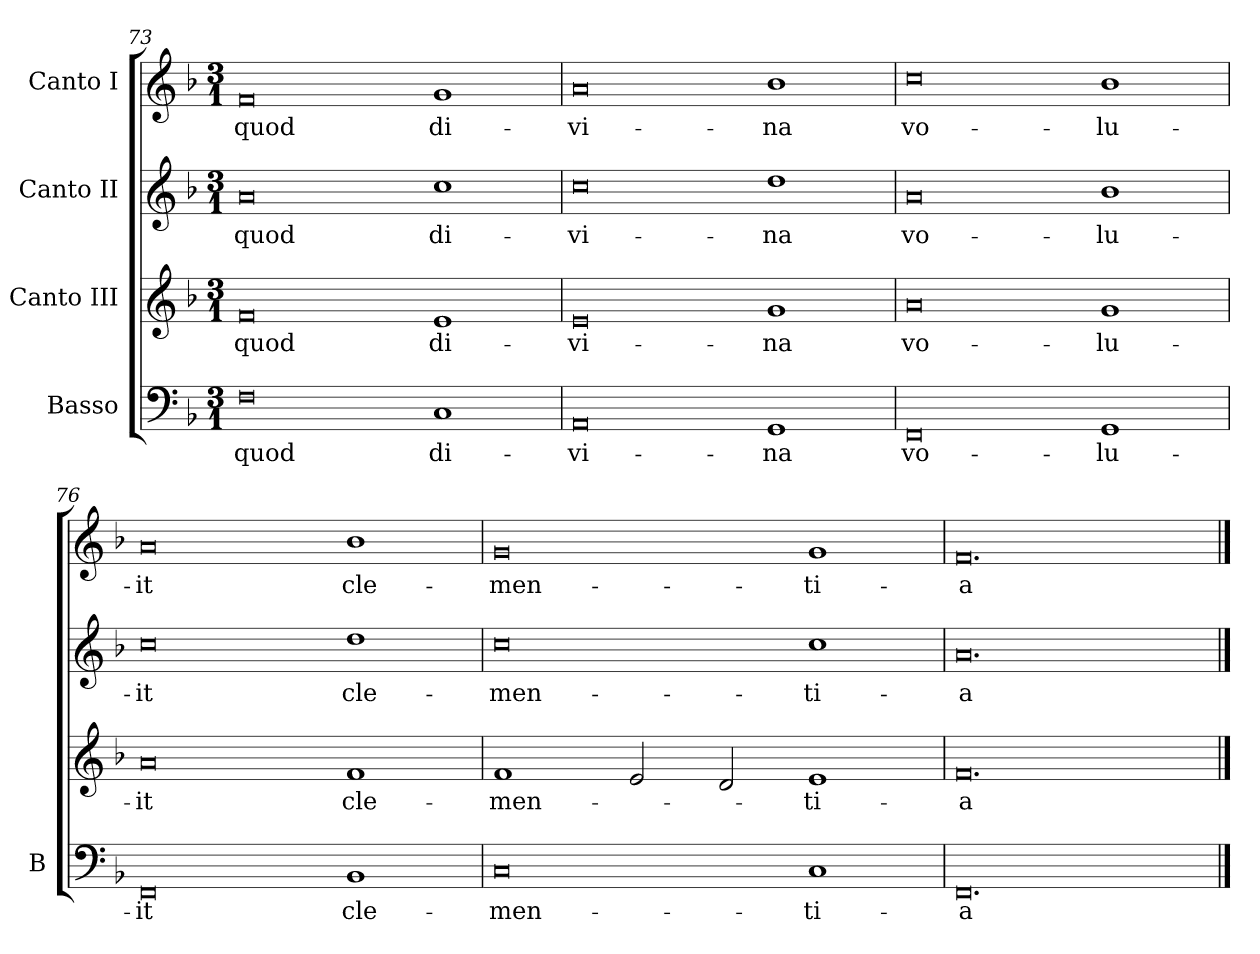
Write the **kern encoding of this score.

**kern	**text	**kern	**text	**kern	**text	**kern	**text
*part4	*part4	*part3	*part3	*part2	*part2	*part1	*part1
*staff4	*staff4	*staff3	*staff3	*staff2	*staff2	*staff1	*staff1
*I"Basso	*	*I"Canto III	*	*I"Canto II	*	*I"Canto I	*
*I'B	*	*	*	*	*	*	*
*clefF4	*	*clefG2	*	*clefG2	*	*clefG2	*
*k[b-]	*	*k[b-]	*	*k[b-]	*	*k[b-]	*
*M3/1	*	*M3/1	*	*M3/1	*	*M3/1	*
=73	=73	=73	=73	=73	=73	=73	=73
0F	quod	0f	quod	0a	quod	0f	quod
1C	di-	1e	di-	1cc	di-	1g	di-
=74	=74	=74	=74	=74	=74	=74	=74
0AA	-vi-	0e	-vi-	0cc	-vi-	0a	-vi-
1GG	-na	1g	-na	1dd	-na	1b-	-na
=75	=75	=75	=75	=75	=75	=75	=75
0FF	vo-	0a	vo-	0a	vo-	0cc	vo-
1GG	-lu-	1g	-lu-	1b-	-lu-	1b-	-lu-
=76	=76	=76	=76	=76	=76	=76	=76
0FF	-it	0a	-it	0cc	-it	0a	-it
1BB-	cle-	1f	cle-	1dd	cle-	1b-	cle-
=77	=77	=77	=77	=77	=77	=77	=77
0C	-men-	1f	-men-	0cc	-men-	0g	-men-
.	.	2e/	.	.	.	.	.
.	.	2d/	.	.	.	.	.
1C	-ti-	1e	-ti-	1cc	-ti-	1g	-ti-
=78	=78	=78	=78	=78	=78	=78	=78
0.FF	-a	0.f	-a	0.a	-a	0.f	-a
==	==	==	==	==	==	==	==
*-	*-	*-	*-	*-	*-	*-	*-
